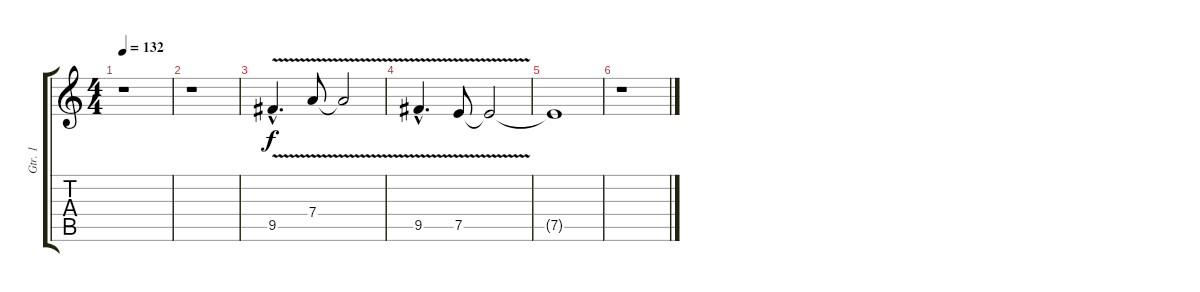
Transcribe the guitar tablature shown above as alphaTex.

\track ("Gtr. 1" "Gtr. 1") {instrument overdrivenguitar}
\staff {score tabs}
\tuning (E4 B3 G3 D3 A2 E2) {hide}
\ts (4 4)
\tempo 132
\clef g2
\ks c
r.1{dy mp} |
r.1 |
9.5{v hac}.4{d dy f} 7.4{v}.8 7.4{t}.2 |
9.5{v hac}.4{d} 7.5{v}.8 7.5{t}.2 |
7.5{t}.1 |
r.1
